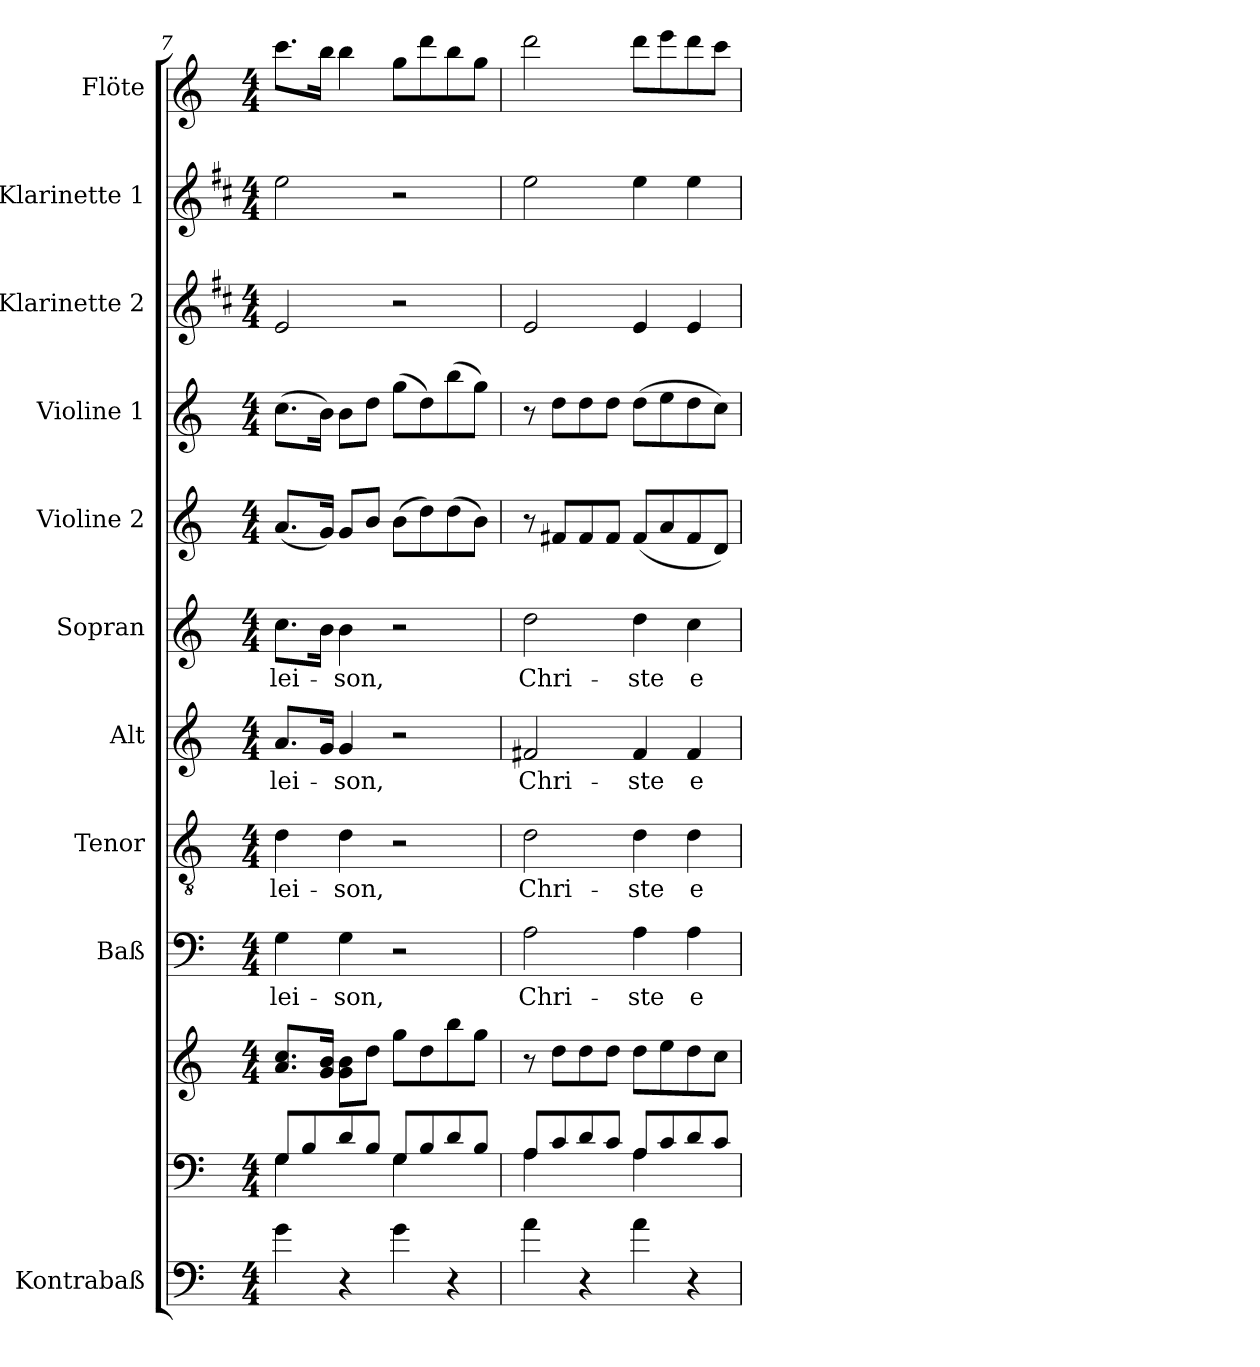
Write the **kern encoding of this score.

**kern	**kern	**kern	**kern	**text	**kern	**text	**kern	**text	**kern	**text	**kern	**kern	**kern	**kern	**kern
*part11	*part10	*part10	*part9	*part9	*part8	*part8	*part7	*part7	*part6	*part6	*part5	*part4	*part3	*part2	*part1
*staff12	*staff11	*staff10	*staff9	*staff9	*staff8	*staff8	*staff7	*staff7	*staff6	*staff6	*staff5	*staff4	*staff3	*staff2	*staff1
*I"Kontrabaß	*	*	*I"Baß	*	*I"Tenor	*	*I"Alt	*	*I"Sopran	*	*I"Violine 2	*I"Violine 1	*I"Klarinette 2	*I"Klarinette 1	*I"Flöte
*	*	*	*	*	*	*	*	*	*	*	*I'Vln	*I'Vln	*	*	*I'Fl
*clefF4	*clefF4	*clefG2	*clefF4	*	*clefGv2	*	*clefG2	*	*clefG2	*	*clefG2	*clefG2	*clefG2	*clefG2	*clefG2
*ITrd7c12	*	*	*	*	*	*	*	*	*	*	*	*	*ITrd1c2	*ITrd1c2	*
*k[]	*k[]	*k[]	*k[]	*	*k[]	*	*k[]	*	*k[]	*	*k[]	*k[]	*k[]	*k[]	*k[]
*C:	*C:	*C:	*C:	*	*C:	*	*C:	*	*C:	*	*C:	*C:	*C:	*C:	*C:
*M4/4	*M4/4	*M4/4	*M4/4	*	*M4/4	*	*M4/4	*	*M4/4	*	*M4/4	*M4/4	*M4/4	*M4/4	*M4/4
=7	=7	=7	=7	=7	=7	=7	=7	=7	=7	=7	=7	=7	=7	=7	=7
*	*^	*	*	*	*	*	*	*	*	*	*	*	*	*	*
!	!	!	!	!	!LO:LY:b	!	!LO:LY:b	!	!LO:LY:b	!	!LO:LY:b	!	!	!	!	!
4G\	8G/L	4G\	8.a/ 8.cc/L	4G\	-lei-	4d\	-lei-	8.a/L	-lei-	8.cc\L	-lei-	(<8.a/L	(>8.cc\L	2d/	2dd\	8.ccc\L
.	8B/	.	.	.	.	.	.	.	.	.	.	.	.	.	.	.
.	.	.	16g/ 16b/Jk	.	.	.	.	16g/Jk	.	16b\Jk	.	16g/Jk)	16b\Jk)	.	.	16bb\Jk
!	!	!	!	!	!LO:LY:b	!	!LO:LY:b	!	!LO:LY:b	!	!LO:LY:b	!	!	!	!	!
4r	8d/	4ryy	8g\ 8b\L	4G\	-son,	4d\	-son,	4g/	-son,	4b\	-son,	8g/L	8b\L	.	.	4bb\
.	8B/J	.	8dd\J	.	.	.	.	.	.	.	.	8b/J	8dd\J	.	.	.
4G\	8G/L	4G\	8gg\L	2r	.	2r	.	2r	.	2r	.	(>8b\L	(>8gg\L	2r	2r	8gg\L
.	8B/	.	8dd\	.	.	.	.	.	.	.	.	8dd\)	8dd\)	.	.	8ddd\
4r	8d/	4ryy	8bb\	.	.	.	.	.	.	.	.	(>8dd\	(>8bb\	.	.	8bb\
.	8B/J	.	8gg\J	.	.	.	.	.	.	.	.	8b\J)	8gg\J)	.	.	8gg\J
=8	=8	=8	=8	=8	=8	=8	=8	=8	=8	=8	=8	=8	=8	=8	=8	=8
!	!	!	!	!	!LO:LY:b	!	!LO:LY:b	!	!LO:LY:b	!	!LO:LY:b	!	!	!	!	!
4A\	8A/L	4A\	8r	2A\	Chri-	2d\	Chri-	2f#X/	Chri-	2dd\	Chri-	8r	8r	2d/	2dd\	2ddd\
.	8c/	.	8dd\L	.	.	.	.	.	.	.	.	8f#X/L	8dd\L	.	.	.
4r	8d/	4ryy	8dd\	.	.	.	.	.	.	.	.	8f#/	8dd\	.	.	.
.	8c/J	.	8dd\J	.	.	.	.	.	.	.	.	8f#/J	8dd\J	.	.	.
!	!	!	!	!	!LO:LY:b	!	!LO:LY:b	!	!LO:LY:b	!	!LO:LY:b	!	!	!	!	!
4A\	8A/L	4A\	8dd\L	4A\	-ste	4d\	-ste	4f#/	-ste	4dd\	-ste	(<8f#/L	(>8dd\L	4d/	4dd\	8ddd\L
.	8c/	.	8ee\	.	.	.	.	.	.	.	.	8a/	8ee\	.	.	8eee\
!	!	!	!	!	!LO:LY:b	!	!LO:LY:b	!	!LO:LY:b	!	!LO:LY:b	!	!	!	!	!
4r	8d/	4ryy	8dd\	4A\	e-	4d\	e-	4f#/	e-	4cc\	e-	8f#/	8dd\	4d/	4dd\	8ddd\
.	8c/J	.	8cc\J	.	.	.	.	.	.	.	.	8d/J)	8cc\J)	.	.	8ccc\J
*	*v	*v	*	*	*	*	*	*	*	*	*	*	*	*	*	*
=	=	=	=	=	=	=	=	=	=	=	=	=	=	=	=
*-	*-	*-	*-	*-	*-	*-	*-	*-	*-	*-	*-	*-	*-	*-	*-
